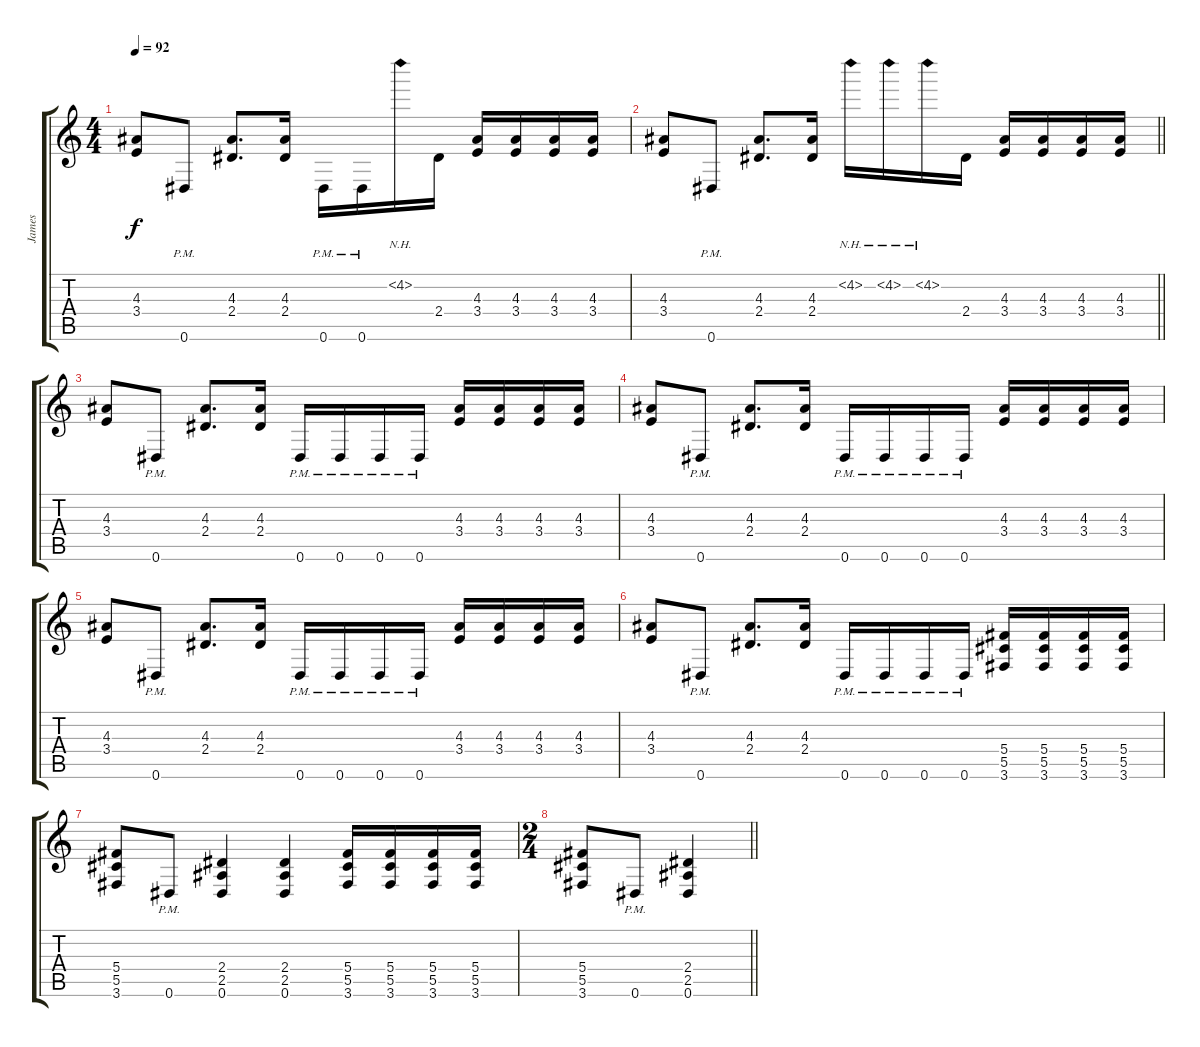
\track ("James" "James") {instrument distortionguitar}
\staff {score tabs}
\tuning (Eb4 Bb3 Gb3 Db3 Ab2 Eb2) {hide}
\ts (4 4)
\tempo 92
\clef g2
\ks c
(4.3 3.4).8{dy f} 0.6{pm}.8 (4.3 2.4).8{d} (4.3 2.4).16 0.6{pm}.16 0.6{pm}.16 4.2{nh}.16 2.4.16 (4.3 3.4).16 (4.3 3.4).16 (4.3 3.4).16 (4.3 3.4).16 |
\barLineRight lightlight
(4.3 3.4).8 0.6{pm}.8 (4.3 2.4).8{d} (4.3 2.4).16 4.2{nh}.16 4.2{nh}.16 4.2{nh}.16 2.4.16 (4.3 3.4).16 (4.3 3.4).16 (4.3 3.4).16 (4.3 3.4).16 |
\section ("" "")
(4.3 3.4).8 0.6{pm}.8 (4.3 2.4).8{d} (4.3 2.4).16 0.6{pm}.16 0.6{pm}.16 0.6{pm}.16 0.6{pm}.16 (4.3 3.4).16 (4.3 3.4).16 (4.3 3.4).16 (4.3 3.4).16 |
(4.3 3.4).8 0.6{pm}.8 (4.3 2.4).8{d} (4.3 2.4).16 0.6{pm}.16 0.6{pm}.16 0.6{pm}.16 0.6{pm}.16 (4.3 3.4).16 (4.3 3.4).16 (4.3 3.4).16 (4.3 3.4).16 |
(4.3 3.4).8 0.6{pm}.8 (4.3 2.4).8{d} (4.3 2.4).16 0.6{pm}.16 0.6{pm}.16 0.6{pm}.16 0.6{pm}.16 (4.3 3.4).16 (4.3 3.4).16 (4.3 3.4).16 (4.3 3.4).16 |
(4.3 3.4).8 0.6{pm}.8 (4.3 2.4).8{d} (4.3 2.4).16 0.6{pm}.16 0.6{pm}.16 0.6{pm}.16 0.6{pm}.16 (5.4 5.5 3.6).16 (5.4 5.5 3.6).16 (5.4 5.5 3.6).16 (5.4 5.5 3.6).16 |
(5.4 5.5 3.6).8 0.6{pm}.8 (2.4 2.5 0.6).4 (2.4 2.5 0.6).4 (5.4 5.5 3.6).16 (5.4 5.5 3.6).16 (5.4 5.5 3.6).16 (5.4 5.5 3.6).16 |
\ts (2 4)
\barLineRight lightlight
(5.4 5.5 3.6).8 0.6{pm}.8 (2.4 2.5 0.6).4
